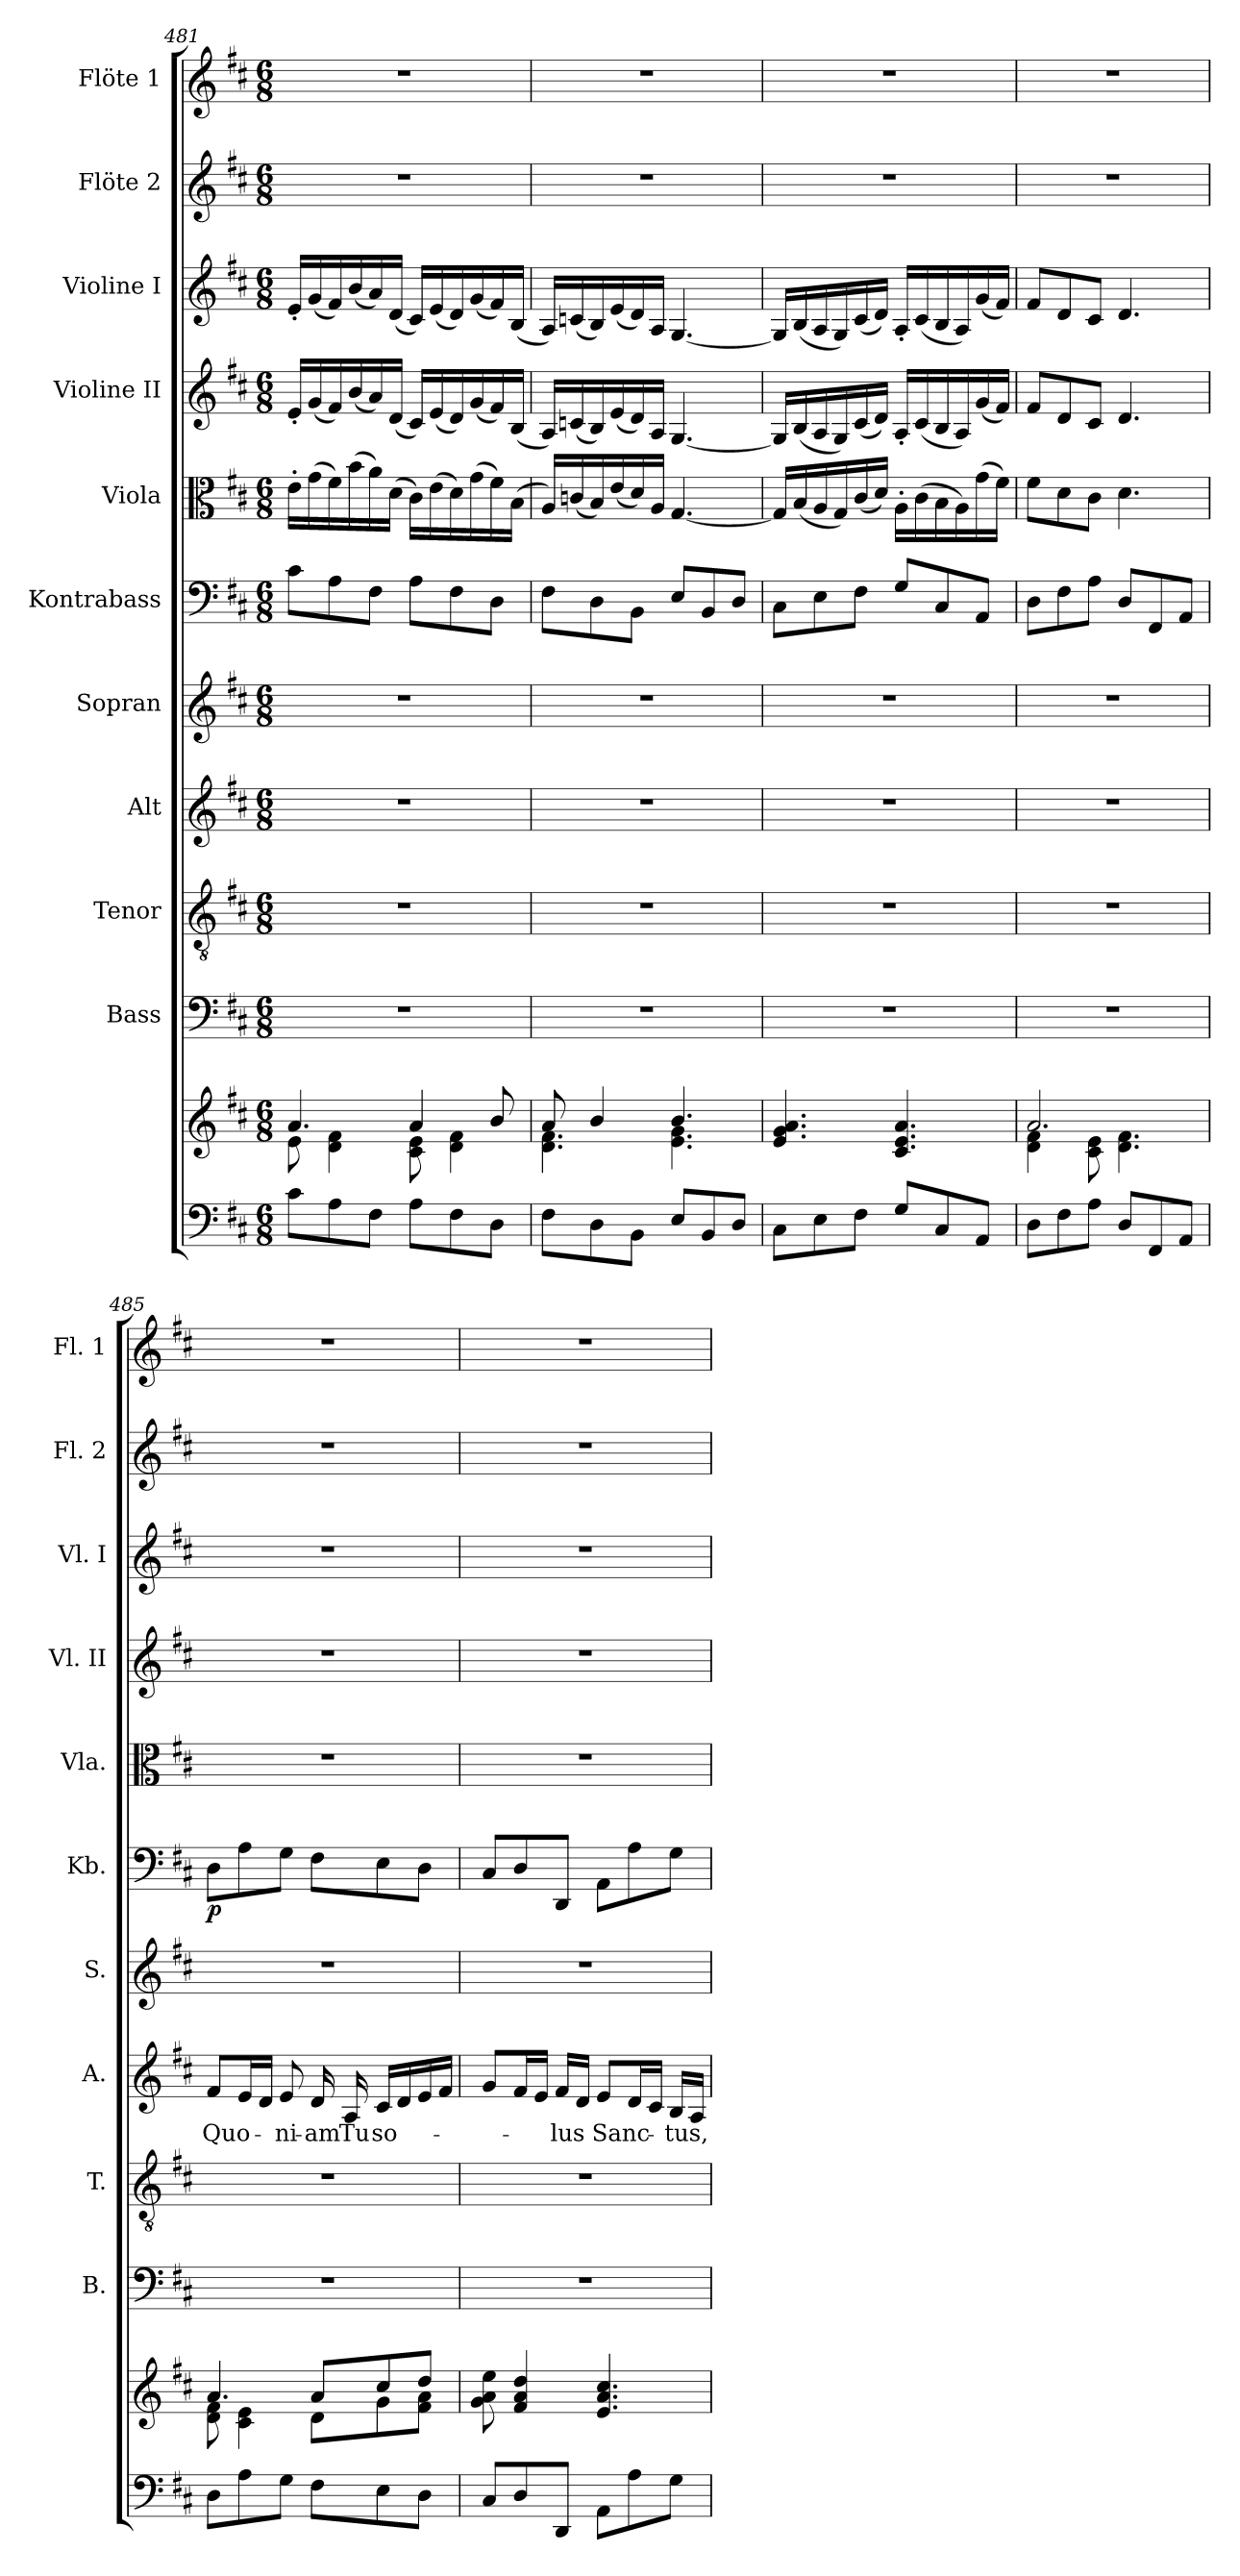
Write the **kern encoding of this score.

**kern	**kern	**kern	**kern	**kern	**text	**kern	**kern	**dynam	**kern	**kern	**kern	**kern	**kern
*part11	*part11	*part10	*part9	*part8	*part8	*part7	*part6	*part6	*part5	*part4	*part3	*part2	*part1
*staff12	*staff11	*staff10	*staff9	*staff8	*staff8	*staff7	*staff6	*staff6	*staff5	*staff4	*staff3	*staff2	*staff1
*	*	*I"Bass	*I"Tenor	*I"Alt	*	*I"Sopran	*I"Kontrabass	*	*I"Viola	*I"Violine II	*I"Violine I	*I"Flöte 2	*I"Flöte 1
*	*	*I'B.	*I'T.	*I'A.	*	*I'S.	*I'Kb.	*	*I'Vla.	*I'Vl. II	*I'Vl. I	*I'Fl. 2	*I'Fl. 1
!!LO:PB:g=z
*clefF4	*clefG2	*clefF4	*clefGv2	*clefG2	*	*clefG2	*clefF4	*	*clefC3	*clefG2	*clefG2	*clefG2	*clefG2
*	*	*	*	*	*	*	*ITrd7c12	*	*	*	*	*	*
*k[f#c#]	*k[f#c#]	*k[f#c#]	*k[f#c#]	*k[f#c#]	*	*k[f#c#]	*k[f#c#]	*	*k[f#c#]	*k[f#c#]	*k[f#c#]	*k[f#c#]	*k[f#c#]
*D:	*D:	*D:	*D:	*D:	*	*D:	*D:	*	*D:	*D:	*D:	*D:	*D:
*M6/8	*M6/8	*M6/8	*M6/8	*M6/8	*	*M6/8	*M6/8	*	*M6/8	*M6/8	*M6/8	*M6/8	*M6/8
=481	=481	=481	=481	=481	=481	=481	=481	=481	=481	=481	=481	=481	=481
*	*^	*	*	*	*	*	*	*	*	*	*	*	*
8c#\L	4.a/	8e\	2.r	2.r	2.r	.	2.r	8C#\L	.	16e'>\LL	16e'</LL	16e'</LL	2.r	2.r
.	.	.	.	.	.	.	.	.	.	(>16g\	(<16g/	(<16g/	.	.
8A\	.	4d\ 4f#\	.	.	.	.	.	8AA\	.	16f#\)	16f#/)	16f#/)	.	.
.	.	.	.	.	.	.	.	.	.	(>16b\	(<16b/	(<16b/	.	.
8F#\J	.	.	.	.	.	.	.	8FF#\J	.	16a\)	16a/)	16a/)	.	.
.	.	.	.	.	.	.	.	.	.	(>16d\JJ	(<16d/JJ	(<16d/JJ	.	.
8A\L	4a/	8c#\ 8e\	.	.	.	.	.	8AA\L	.	16c#\LL)	16c#/LL)	16c#/LL)	.	.
.	.	.	.	.	.	.	.	.	.	(>16e\	(<16e/	(<16e/	.	.
8F#\	.	4d\ 4f#\	.	.	.	.	.	8FF#\	.	16d\)	16d/)	16d/)	.	.
.	.	.	.	.	.	.	.	.	.	(>16g\	(<16g/	(<16g/	.	.
8D\J	8b/	.	.	.	.	.	.	8DD\J	.	16f#\)	16f#/)	16f#/)	.	.
.	.	.	.	.	.	.	.	.	.	(>16B\JJ	(<16B/JJ	(<16B/JJ	.	.
=482	=482	=482	=482	=482	=482	=482	=482	=482	=482	=482	=482	=482	=482	=482
8F#\L	8a/	4.d\ 4.f#\	2.r	2.r	2.r	.	2.r	8FF#\L	.	16A/LL)	16A/LL)	16A/LL)	2.r	2.r
.	.	.	.	.	.	.	.	.	.	(<16cn/	(<16cn/	(<16cn/	.	.
8D\	4b/	.	.	.	.	.	.	8DD\	.	16B/)	16B/)	16B/)	.	.
.	.	.	.	.	.	.	.	.	.	(<16e/	(<16e/	(<16e/	.	.
8BB\J	.	.	.	.	.	.	.	8BBB\J	.	16d/)	16d/)	16d/)	.	.
.	.	.	.	.	.	.	.	.	.	16A/JJ	16A/JJ	16A/JJ	.	.
8E/L	4.b/	4.e\ 4.g\	.	.	.	.	.	8EE/L	.	[4.G/	[4.G/	[4.G/	.	.
8BB/	.	.	.	.	.	.	.	8BBB/	.	.	.	.	.	.
8D/J	.	.	.	.	.	.	.	8DD/J	.	.	.	.	.	.
*	*v	*v	*	*	*	*	*	*	*	*	*	*	*	*
=483	=483	=483	=483	=483	=483	=483	=483	=483	=483	=483	=483	=483	=483
8C#\L	4.e/ 4.g/ 4.a/	2.r	2.r	2.r	.	2.r	8CC#\L	.	16G/LL]	16G/LL]	16G/LL]	2.r	2.r
.	.	.	.	.	.	.	.	.	(<16B/	(<16B/	(<16B/	.	.
8E\	.	.	.	.	.	.	8EE\	.	16A/	16A/	16A/	.	.
.	.	.	.	.	.	.	.	.	16G/)	16G/)	16G/)	.	.
8F#\J	.	.	.	.	.	.	8FF#\J	.	(<16c#/	(<16c#/	(<16c#/	.	.
.	.	.	.	.	.	.	.	.	16d/JJ)	16d/JJ)	16d/JJ)	.	.
8G/L	4.c#/ 4.e/ 4.a/	.	.	.	.	.	8GG/L	.	16A'>\LL	16A'</LL	16A'</LL	.	.
.	.	.	.	.	.	.	.	.	(>16c#\	(<16c#/	(<16c#/	.	.
8C#/	.	.	.	.	.	.	8CC#/	.	16B\	16B/	16B/	.	.
.	.	.	.	.	.	.	.	.	16A\)	16A/)	16A/)	.	.
8AA/J	.	.	.	.	.	.	8AAA/J	.	(>16g\	(<16g/	(<16g/	.	.
.	.	.	.	.	.	.	.	.	16f#\JJ)	16f#/JJ)	16f#/JJ)	.	.
=484	=484	=484	=484	=484	=484	=484	=484	=484	=484	=484	=484	=484	=484
*	*^	*	*	*	*	*	*	*	*	*	*	*	*
8D\L	2.a/	4d\ 4f#\	2.r	2.r	2.r	.	2.r	8DD\L	.	8f#\L	8f#/L	8f#/L	2.r	2.r
8F#\	.	.	.	.	.	.	.	8FF#\	.	8d\	8d/	8d/	.	.
8A\J	.	8c#\ 8e\	.	.	.	.	.	8AA\J	.	8c#\J	8c#/J	8c#/J	.	.
8D/L	.	4.d\ 4.f#\	.	.	.	.	.	8DD/L	.	4.d\	4.d/	4.d/	.	.
8FF#/	.	.	.	.	.	.	.	8FFF#/	.	.	.	.	.	.
8AA/J	.	.	.	.	.	.	.	8AAA/J	.	.	.	.	.	.
!!LO:PB:g=z
=485	=485	=485	=485	=485	=485	=485	=485	=485	=485	=485	=485	=485	=485	=485
!	!	!	!	!	!	!LO:LY:b	!	!	!LO:DY:b	!	!	!	!	!
8D\L	4.a/	8d\ 8f#\	2.r	2.r	8f#/L	Quo-	2.r	8DD\L	p	2.r	2.r	2.r	2.r	2.r
8A\	.	4c#\ 4e\	.	.	16e/L	.	.	8AA\	.	.	.	.	.	.
.	.	.	.	.	16d/JJ	.	.	.	.	.	.	.	.	.
!	!	!	!	!	!	!LO:LY:b	!	!	!	!	!	!	!	!
8G\J	.	.	.	.	8e/	-ni-	.	8GG\J	.	.	.	.	.	.
!	!	!	!	!	!	!LO:LY:b	!	!	!	!	!	!	!	!
8F#\L	8a/L	8d\L	.	.	16d/	-am	.	8FF#\L	.	.	.	.	.	.
!	!	!	!	!	!	!LO:LY:b	!	!	!	!	!	!	!	!
.	.	.	.	.	16A/	Tu	.	.	.	.	.	.	.	.
!	!	!	!	!	!	!LO:LY:b	!	!	!	!	!	!	!	!
8E\	8cc#/	8g\	.	.	16c#/LL	so-	.	8EE\	.	.	.	.	.	.
.	.	.	.	.	16d/	.	.	.	.	.	.	.	.	.
8D\J	8dd/J	8f#\ 8a\J	.	.	16e/	.	.	8DD\J	.	.	.	.	.	.
.	.	.	.	.	16f#/JJ	.	.	.	.	.	.	.	.	.
*	*v	*v	*	*	*	*	*	*	*	*	*	*	*	*
=486	=486	=486	=486	=486	=486	=486	=486	=486	=486	=486	=486	=486	=486
8C#/L	8g\ 8a\ 8ee\	2.r	2.r	8g/L	.	2.r	8CC#/L	.	2.r	2.r	2.r	2.r	2.r
8D/	4f#/ 4a/ 4dd/	.	.	16f#/L	.	.	8DD/	.	.	.	.	.	.
.	.	.	.	16e/JJ	.	.	.	.	.	.	.	.	.
!	!	!	!	!	!LO:LY:b	!	!	!	!	!	!	!	!
8DD/J	.	.	.	16f#/LL	-lus	.	8DDD/J	.	.	.	.	.	.
.	.	.	.	16d/JJ	.	.	.	.	.	.	.	.	.
!	!	!	!	!	!LO:LY:b	!	!	!	!	!	!	!	!
8AA\L	4.e/ 4.a/ 4.cc#/	.	.	8e/L	Sanc-	.	8AAA\L	.	.	.	.	.	.
8A\	.	.	.	16d/L	.	.	8AA\	.	.	.	.	.	.
.	.	.	.	16c#/JJ	.	.	.	.	.	.	.	.	.
!	!	!	!	!	!LO:LY:b	!	!	!	!	!	!	!	!
8G\J	.	.	.	16B/LL	-tus,	.	8GG\J	.	.	.	.	.	.
.	.	.	.	16A/JJ	.	.	.	.	.	.	.	.	.
=	=	=	=	=	=	=	=	=	=	=	=	=	=
*-	*-	*-	*-	*-	*-	*-	*-	*-	*-	*-	*-	*-	*-
